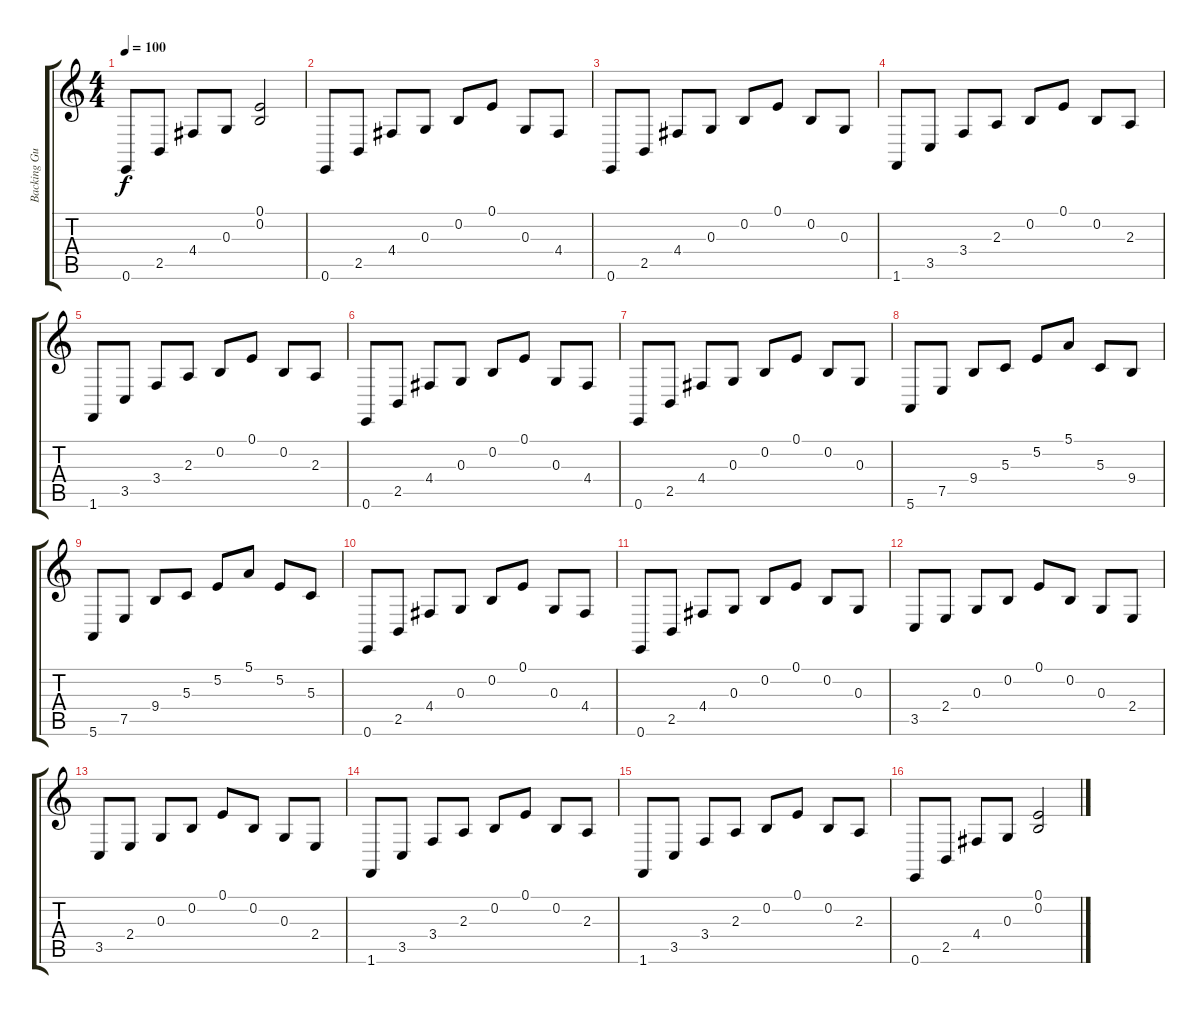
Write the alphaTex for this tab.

\track ("Backing Guitar" "Backing Gu") {instrument sitar}
\staff {score tabs}
\tuning (E4 B3 G3 D3 A2 E2) {hide}
\ts (4 4)
\tempo 100
\clef g2
\ks c
0.6.8{dy f} 2.5.8 4.4.8 0.3.8 (0.1 0.2).2 |
0.6.8 2.5.8 4.4.8 0.3.8 0.2.8 0.1.8 0.3.8 4.4.8 |
0.6.8 2.5.8 4.4.8 0.3.8 0.2.8 0.1.8 0.2.8 0.3.8 |
1.6.8 3.5.8 3.4.8 2.3.8 0.2.8 0.1.8 0.2.8 2.3.8 |
1.6.8 3.5.8 3.4.8 2.3.8 0.2.8 0.1.8 0.2.8 2.3.8 |
0.6.8 2.5.8 4.4.8 0.3.8 0.2.8 0.1.8 0.3.8 4.4.8 |
0.6.8 2.5.8 4.4.8 0.3.8 0.2.8 0.1.8 0.2.8 0.3.8 |
5.6.8 7.5.8 9.4.8 5.3.8 5.2.8 5.1.8 5.3.8 9.4.8 |
5.6.8 7.5.8 9.4.8 5.3.8 5.2.8 5.1.8 5.2.8 5.3.8 |
0.6.8 2.5.8 4.4.8 0.3.8 0.2.8 0.1.8 0.3.8 4.4.8 |
0.6.8 2.5.8 4.4.8 0.3.8 0.2.8 0.1.8 0.2.8 0.3.8 |
3.5.8 2.4.8 0.3.8 0.2.8 0.1.8 0.2.8 0.3.8 2.4.8 |
3.5.8 2.4.8 0.3.8 0.2.8 0.1.8 0.2.8 0.3.8 2.4.8 |
1.6.8 3.5.8 3.4.8 2.3.8 0.2.8 0.1.8 0.2.8 2.3.8 |
1.6.8 3.5.8 3.4.8 2.3.8 0.2.8 0.1.8 0.2.8 2.3.8 |
0.6.8 2.5.8 4.4.8 0.3.8 (0.1 0.2).2
